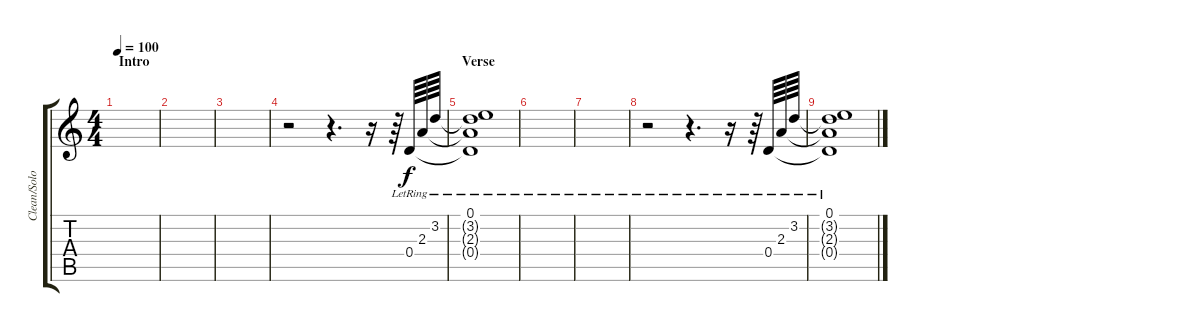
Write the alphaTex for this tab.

\track ("Clean/Solo Guitar" "Clean/Solo") {instrument electricguitarclean}
\staff {score tabs}
\tuning (E4 B3 G3 D3 A2 D2) {hide}
\ts (4 4)
\section ("" "Intro")
\tempo 100
\clef g2
\ks c
|
|
|
r.2 r.4{d} r.16 r.64 0.4{lr}.64 2.3{lr}.64 3.2{lr}.64 |
\section ("" "Verse")
(0.1{lr} 3.2{t} 2.3{t} 0.4{t}).1 |
|
|
r.2 r.4{d} r.16 r.64 0.4{lr}.64 2.3{lr}.64 3.2{lr}.64 |
(0.1{lr} 3.2{t} 2.3{t} 0.4{t}).1
